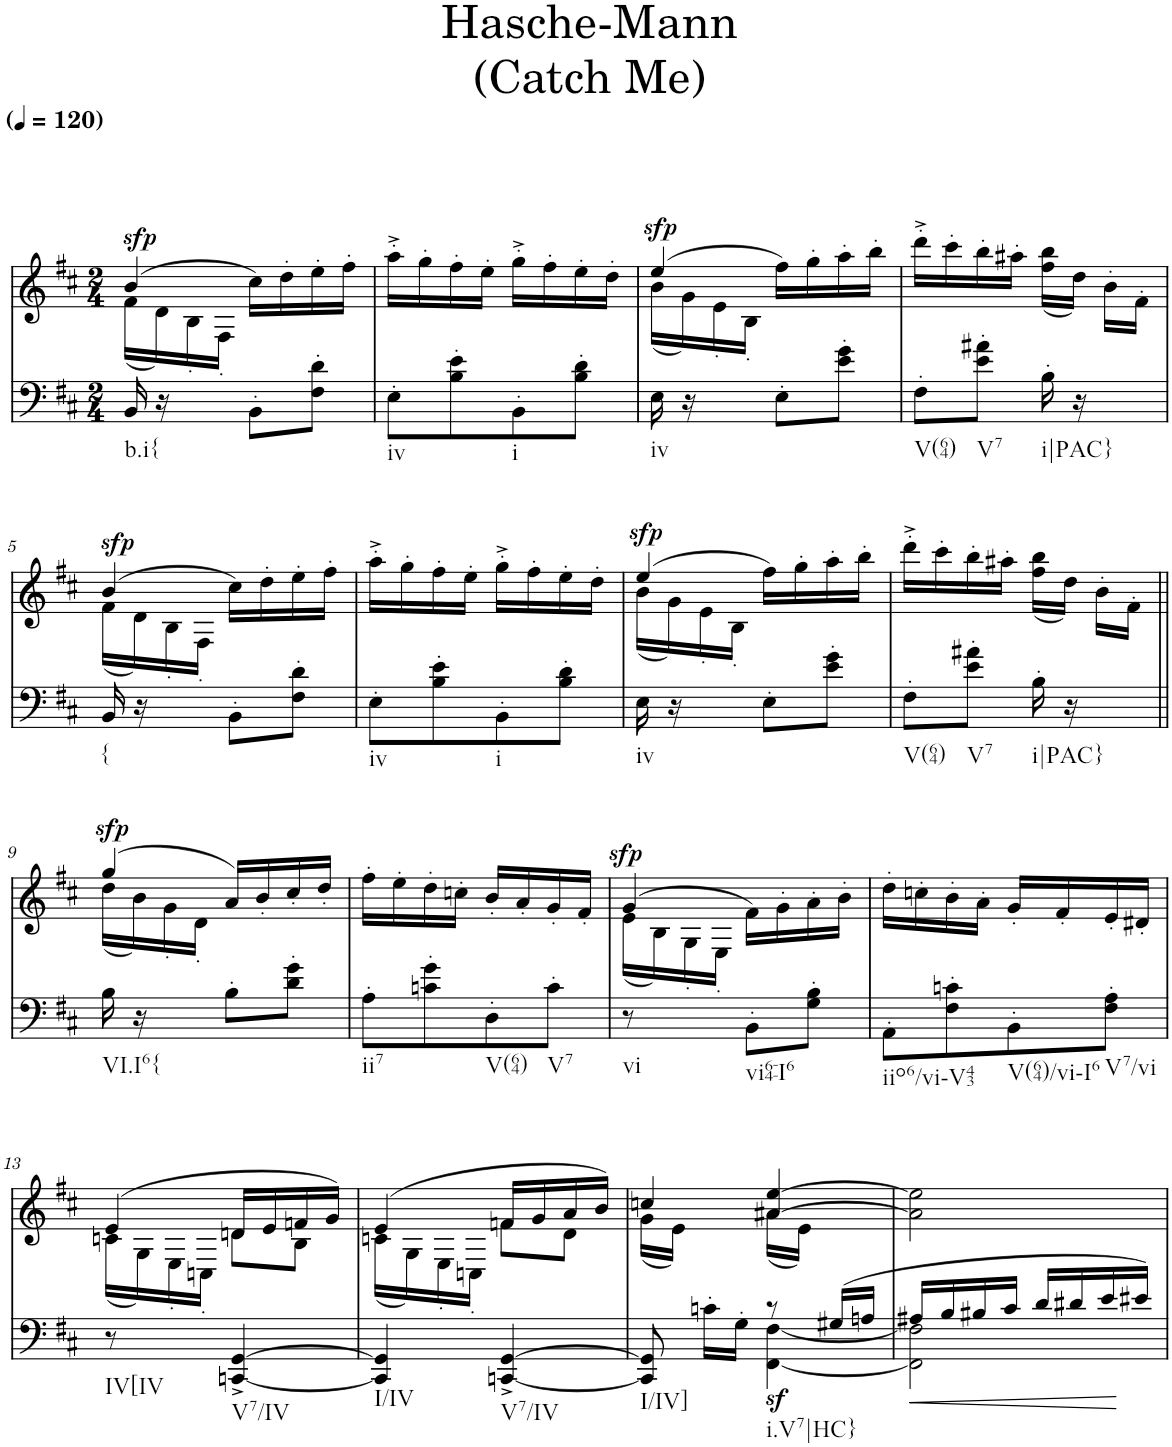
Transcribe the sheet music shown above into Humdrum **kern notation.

**kern	**kern	**dynam
*part1	*part1	*part1
*staff2	*staff1	*staff1/2
*I"Piano	*	*
*I'Pno.	*	*
*clefF4	*clefG2	*
*k[f#c#]	*k[f#c#]	*
*M2/4	*M2/4	*
*MM120	*MM120	*
=1	=1	=1
*	*^	*
!LO:TX:b:t=b.i{	!	!	!
!	!	!	!LO:DY:a
16BB/	(4b/	(16f#\LL	sfp
16r	.	16d\)	.
8ryy	.	16B'\	.
.	.	16F#'\JJ	.
8BB'\L	16cc#\LL)	4ryy	.
.	16dd'>\	.	.
8F#\' 8d\'J	16ee'>\	.	.
.	16ff#'>\JJ	.	.
*	*v	*v	*
=2	=2	=2
!LO:TX:b:t=iv	!	!
8E'\L	16aa'^\LL	.
.	16gg'\	.
8B\' 8e\'	16ff#'\	.
.	16ee'\JJ	.
!LO:TX:b:t=i	!	!
8BB'\	16gg'^\LL	.
.	16ff#'\	.
8B\' 8d\'J	16ee'\	.
.	16dd'\JJ	.
=3	=3	=3
*	*^	*
!LO:TX:b:t=iv	!	!	!
!	!	!	!LO:DY:a
16E\	(4ee/	(16b\LL	sfp
16r	.	16g\)	.
8ryy	.	16e'\	.
.	.	16B'\JJ	.
8E'\L	16ff#\LL)	4ryy	.
.	16gg'>\	.	.
8e\' 8g\'J	16aa'>\	.	.
.	16bb'>\JJ	.	.
*	*v	*v	*
=4	=4	=4
!LO:TX:b:t=V(64)	!	!
8F#'\L	16ddd'^\LL	.
.	16ccc#'\	.
!LO:TX:b:t=V7	!	!
8e\' 8a#X\'J	16bb'\	.
.	16aa#X'\JJ	.
!LO:TX:b:t=i|PAC}	!	!
16B'\	(<16ff#\ 16bb\LL	.
16r	16dd\JJ)	.
8ryy	16b'\LL	.
.	16f#'\JJ	.
!!LO:LB:g=z
=5	=5	=5
*	*^	*
!LO:TX:b:t={	!	!	!
!	!	!	!LO:DY:a
16BB/	(4b/	(16f#\LL	sfp
16r	.	16d\)	.
8ryy	.	16B'\	.
.	.	16F#'\JJ	.
8BB'\L	16cc#\LL)	4ryy	.
.	16dd'>\	.	.
8F#\' 8d\'J	16ee'>\	.	.
.	16ff#'>\JJ	.	.
*	*v	*v	*
=6	=6	=6
!LO:TX:b:t=iv	!	!
8E'\L	16aa'^\LL	.
.	16gg'\	.
8B\' 8e\'	16ff#'\	.
.	16ee'\JJ	.
!LO:TX:b:t=i	!	!
8BB'\	16gg'^\LL	.
.	16ff#'\	.
8B\' 8d\'J	16ee'\	.
.	16dd'\JJ	.
=7	=7	=7
*	*^	*
!LO:TX:b:t=iv	!	!	!
!	!	!	!LO:DY:a
16E\	(4ee/	(16b\LL	sfp
16r	.	16g\)	.
8ryy	.	16e'\	.
.	.	16B'\JJ	.
8E'\L	16ff#\LL)	4ryy	.
.	16gg'>\	.	.
8e\' 8g\'J	16aa'>\	.	.
.	16bb'>\JJ	.	.
*	*v	*v	*
=8	=8	=8
!LO:TX:b:t=V(64)	!	!
8F#'\L	16ddd'^\LL	.
.	16ccc#'\	.
!LO:TX:b:t=V7	!	!
8e\' 8a#X\'J	16bb'\	.
.	16aa#X'\JJ	.
!LO:TX:b:t=i|PAC}	!	!
16B'\	(<16ff#\ 16bb\LL	.
16r	16dd\JJ)	.
8ryy	16b'\LL	.
.	16f#'\JJ	.
!!LO:LB:g=z
=9||	=9||	=9||
*	*^	*
!LO:TX:b:t=VI.I6{	!	!	!
!	!	!	!LO:DY:a
16B\	(4gg/	(16dd\LL	sfp
16r	.	16b\)	.
8ryy	.	16g'\	.
.	.	16d'\JJ	.
8B'\L	16a/LL)	4ryy	.
.	16b'</	.	.
8d\' 8g\'J	16cc#'</	.	.
.	16dd'</JJ	.	.
*	*v	*v	*
=10	=10	=10
!LO:TX:b:t=ii7	!	!
8A'\L	16ff#'\LL	.
.	16ee'\	.
8cn\' 8g\'	16dd'\	.
.	16ccn'\JJ	.
!LO:TX:b:t=V(64)	!	!
8D'\	16b'/LL	.
.	16a'/	.
!LO:TX:b:t=V7	!	!
8c'\J	16g'/	.
.	16f#'/JJ	.
=11	=11	=11
*	*^	*
!LO:TX:b:t=vi	!	!	!
!	!	!	!LO:DY:a
8r	(4g/	(16e\LL	sfp
.	.	16B\)	.
8ryy	.	16G'\	.
.	.	16E'\JJ	.
!LO:TX:b:t=vi64-I6	!	!	!
8BB'\L	16f#\LL)	4ryy	.
.	16g'>\	.	.
8G\' 8B\'J	16a'>\	.	.
.	16b'>\JJ	.	.
*	*v	*v	*
=12	=12	=12
!LO:TX:b:t=iio6/vi-V43	!	!
8AA'\L	16dd'\LL	.
.	16ccn'\	.
8F#\' 8cn\'	16b'\	.
.	16a'\JJ	.
!LO:TX:b:t=V(64)/vi-I6	!	!
8BB'\	16g'/LL	.
.	16f#'/	.
!LO:TX:b:t=V7/vi	!	!
8F#\' 8A\'J	16e'/	.
.	16d#X'/JJ	.
!!LO:LB:g=z
=13	=13	=13
*	*^	*
!LO:TX:b:t=IV[IV	!	!	!
8r	(4e/	(16cn\LL	.
.	.	16G\)	.
8ryy	.	16E'\	.
.	.	16Cn'\JJ	.
!LO:TX:b:t=V7/IV	!	!	!
[4CCn/^ [4GG/^	16d/LL	8dn\L	.
.	16e/	.	.
.	16fn/	8B\J	.
.	16g/JJ)	.	.
=14	=14	=14	=14
!LO:TX:b:t=I/IV	!	!	!
4CC/] 4GG/]	(4e/	(16cn\LL	.
.	.	16G\)	.
.	.	16E'\	.
.	.	16Cn'\JJ	.
!LO:TX:b:t=V7/IV	!	!	!
[<4CCn/^ [4GG/^	16fn/LL	8f\L	.
.	16g/	.	.
.	16a/	8d\J	.
.	16b/JJ)	.	.
=15	=15	=15	=15
*^	*	*	*
!LO:TX:b:t=I/IV]	!	!	!	!
8CC/] 8GG/]	4ryy	4ccn/	(16g\LL	.
.	.	.	16e\JJ)	.
16cn'>\LL	.	.	8ryy	.
16G'>\JJ	.	.	.	.
!LO:TX:b:t=i.V7|HC}	!	!	!	!
!	!	!	!	!LO:DY:b=2
8r	[4FF#\ [4F#\	[>4a#X/ [4ee/	(16a#\LL	sf
.	.	.	16e\JJ)	.
16G#X/LL	.	.	8ryy	.
16An/JJ	.	.	.	.
*	*	*v	*v	*
=16	=16	=16	=16
16A#X/LL	2FF#\] 2F#\]	2a#\] 2ee\]	.
16B/	.	.	.
16B#X/	.	.	.
16c#/JJ	.	.	.
16d/LL	.	.	.
16d#X/	.	.	.
16e/	.	.	.
16e#X/JJ	.	.	.
*v	*v	*	*
=	=	=
*-	*-	*-
